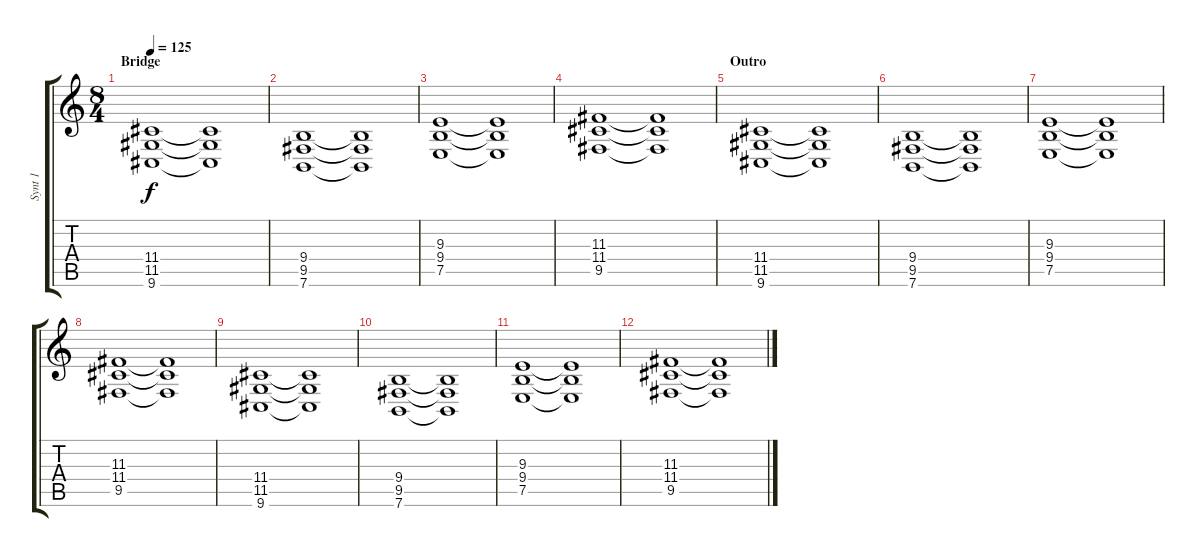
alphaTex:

\track ("Synt 1" "Synt 1") {instrument lead2sawtooth}
\staff {score tabs}
\tuning (E4 B3 G3 D3 A2 E2) {hide}
\ts (8 4)
\section ("" "Bridge")
\tempo 125
\clef g2
\ks c
(11.4 11.5 9.6).1{dy f instrument pad4choir} (11.4{t} 11.5{t} 9.6{t}).1 |
(9.4 9.5 7.6).1 (9.4{t} 9.5{t} 7.6{t}).1 |
(9.3 9.4 7.5).1 (9.3{t} 9.4{t} 7.5{t}).1 |
(11.3 11.4 9.5).1 (11.3{t} 11.4{t} 9.5{t}).1 |
\section ("" "Outro")
(11.4 11.5 9.6).1{instrument pad4choir} (11.4{t} 11.5{t} 9.6{t}).1 |
(9.4 9.5 7.6).1 (9.4{t} 9.5{t} 7.6{t}).1 |
(9.3 9.4 7.5).1 (9.3{t} 9.4{t} 7.5{t}).1 |
(11.3 11.4 9.5).1 (11.3{t} 11.4{t} 9.5{t}).1 |
(11.4 11.5 9.6).1{instrument pad4choir} (11.4{t} 11.5{t} 9.6{t}).1 |
(9.4 9.5 7.6).1 (9.4{t} 9.5{t} 7.6{t}).1 |
(9.3 9.4 7.5).1 (9.3{t} 9.4{t} 7.5{t}).1 |
(11.3 11.4 9.5).1 (11.3{t} 11.4{t} 9.5{t}).1
